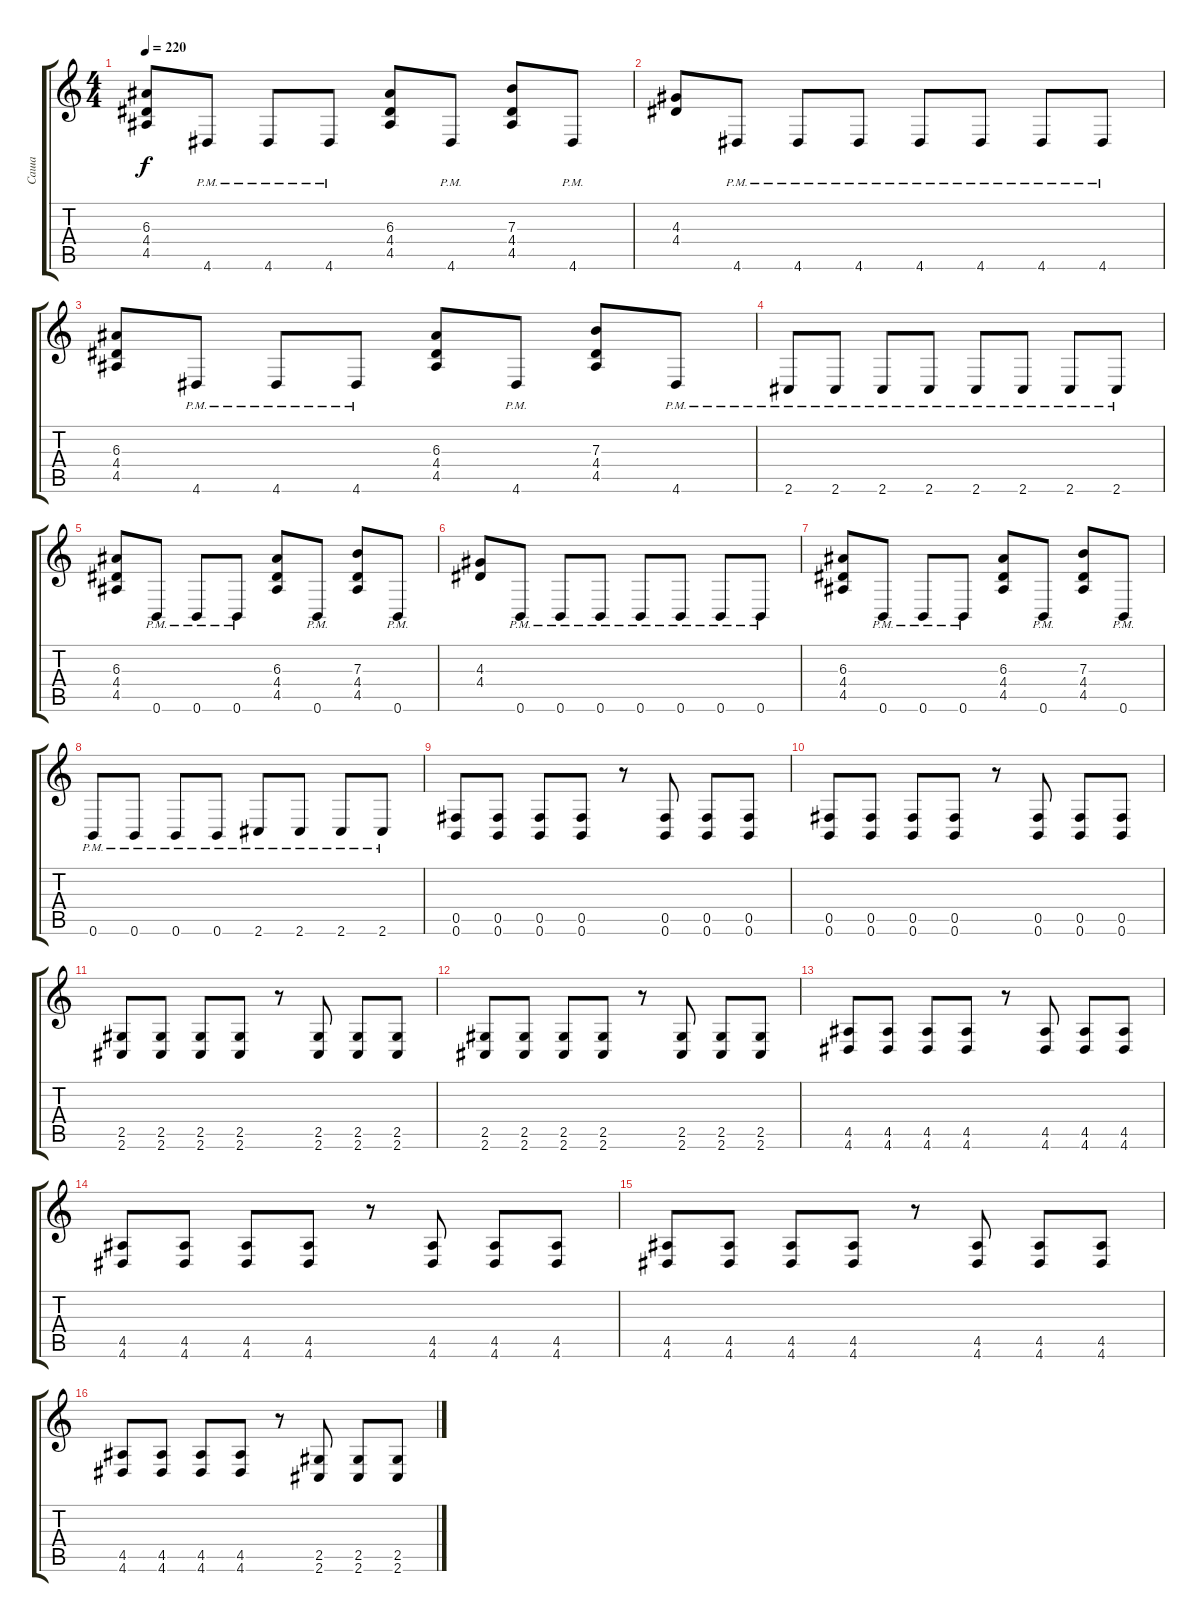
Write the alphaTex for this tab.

\track ("Саша" "Саша") {instrument distortionguitar}
\staff {score tabs}
\tuning (Db4 Ab3 E3 B2 Gb2 B1) {hide}
\ts (4 4)
\tempo 220
\clef g2
\ks c
(6.3 4.4 4.5).8{dy f} 4.6{pm}.8 4.6{pm}.8 4.6{pm}.8 (6.3 4.4 4.5).8 4.6{pm}.8 (7.3 4.4 4.5).8 4.6{pm}.8 |
(4.3 4.4).8 4.6{pm}.8 4.6{pm}.8 4.6{pm}.8 4.6{pm}.8 4.6{pm}.8 4.6{pm}.8 4.6{pm}.8 |
(6.3 4.4 4.5).8 4.6{pm}.8 4.6{pm}.8 4.6{pm}.8 (6.3 4.4 4.5).8 4.6{pm}.8 (7.3 4.4 4.5).8 4.6{pm}.8 |
2.6{pm}.8 2.6{pm}.8 2.6{pm}.8 2.6{pm}.8 2.6{pm}.8 2.6{pm}.8 2.6{pm}.8 2.6{pm}.8 |
(6.3 4.4 4.5).8 0.6{pm}.8 0.6{pm}.8 0.6{pm}.8 (6.3 4.4 4.5).8 0.6{pm}.8 (7.3 4.4 4.5).8 0.6{pm}.8 |
(4.3 4.4).8 0.6{pm}.8 0.6{pm}.8 0.6{pm}.8 0.6{pm}.8 0.6{pm}.8 0.6{pm}.8 0.6{pm}.8 |
(6.3 4.4 4.5).8 0.6{pm}.8 0.6{pm}.8 0.6{pm}.8 (6.3 4.4 4.5).8 0.6{pm}.8 (7.3 4.4 4.5).8 0.6{pm}.8 |
0.6{pm}.8 0.6{pm}.8 0.6{pm}.8 0.6{pm}.8 2.6{pm}.8 2.6{pm}.8 2.6{pm}.8 2.6{pm}.8 |
(0.5 0.6).8 (0.5 0.6).8 (0.5 0.6).8 (0.5 0.6).8 r.8 (0.5 0.6).8 (0.5 0.6).8 (0.5 0.6).8 |
(0.5 0.6).8 (0.5 0.6).8 (0.5 0.6).8 (0.5 0.6).8 r.8 (0.5 0.6).8 (0.5 0.6).8 (0.5 0.6).8 |
(2.5 2.6).8 (2.5 2.6).8 (2.5 2.6).8 (2.5 2.6).8 r.8 (2.5 2.6).8 (2.5 2.6).8 (2.5 2.6).8 |
(2.5 2.6).8 (2.5 2.6).8 (2.5 2.6).8 (2.5 2.6).8 r.8 (2.5 2.6).8 (2.5 2.6).8 (2.5 2.6).8 |
(4.5 4.6).8 (4.5 4.6).8 (4.5 4.6).8 (4.5 4.6).8 r.8 (4.5 4.6).8 (4.5 4.6).8 (4.5 4.6).8 |
(4.5 4.6).8 (4.5 4.6).8 (4.5 4.6).8 (4.5 4.6).8 r.8 (4.5 4.6).8 (4.5 4.6).8 (4.5 4.6).8 |
(4.5 4.6).8 (4.5 4.6).8 (4.5 4.6).8 (4.5 4.6).8 r.8 (4.5 4.6).8 (4.5 4.6).8 (4.5 4.6).8 |
(4.5 4.6).8 (4.5 4.6).8 (4.5 4.6).8 (4.5 4.6).8 r.8 (2.5 2.6).8 (2.5 2.6).8 (2.5 2.6).8
